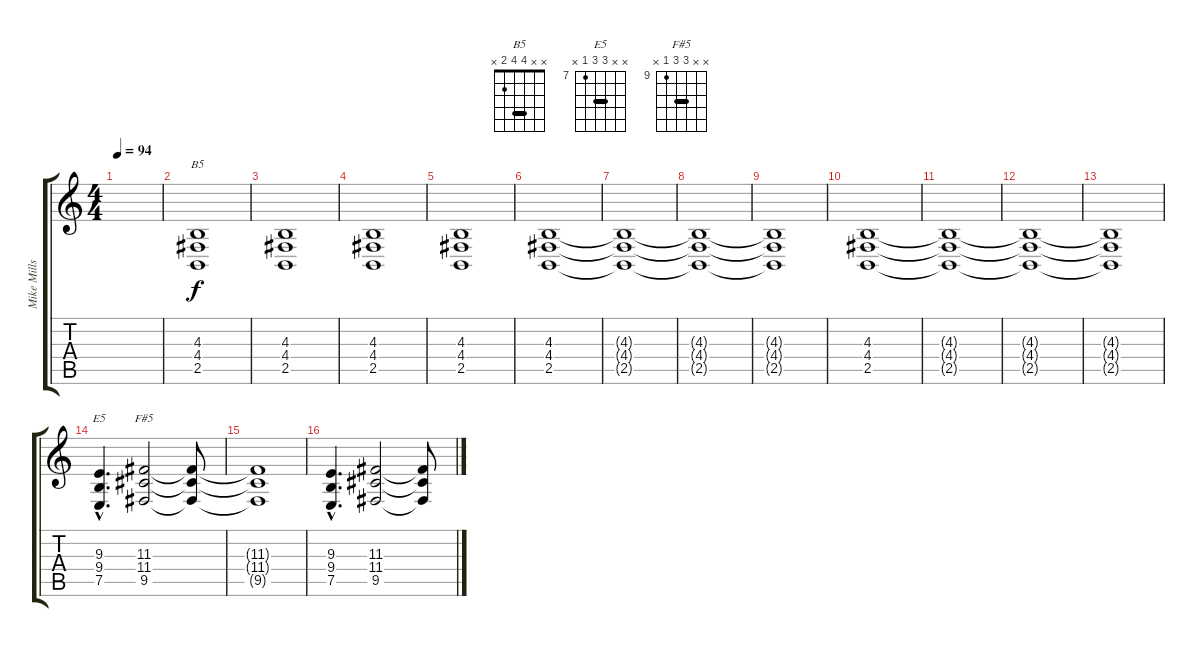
\track ("Mike Mills - Keyboards" "Mike Mills") {instrument lead1square}
\staff {score tabs}
\tuning (E4 B3 G3 D3 A2 E2) {hide}
\chord ("B5" x x 4 4 2 x) {barre 4}
\chord ("E5" x x 9 9 7 x) {firstfret 7 barre 9}
\chord ("F#5" x x 11 11 9 x) {firstfret 9 barre 11}
\ts (4 4)
\tempo 94
\clef g2
\ks c
|
(4.3 4.4 2.5).1{ch "B5"} |
(4.3 4.4 2.5).1 |
(4.3 4.4 2.5).1 |
(4.3 4.4 2.5).1 |
(4.3 4.4 2.5).1 |
(4.3{t} 4.4{t} 2.5{t}).1 |
(4.3{t} 4.4{t} 2.5{t}).1 |
(4.3{t} 4.4{t} 2.5{t}).1 |
(4.3 4.4 2.5).1 |
(4.3{t} 4.4{t} 2.5{t}).1 |
(4.3{t} 4.4{t} 2.5{t}).1 |
(4.3{t} 4.4{t} 2.5{t}).1 |
(9.3{hac} 9.4{hac} 7.5{hac}).4{d ch "E5"} (11.3 11.4 9.5).2{ch "F#5"} (11.3{t} 11.4{t} 9.5{t}).8 |
(11.3{t} 11.4{t} 9.5{t}).1 |
(9.3{hac} 9.4{hac} 7.5{hac}).4{d} (11.3 11.4 9.5).2 (11.3{t} 11.4{t} 9.5{t}).8
